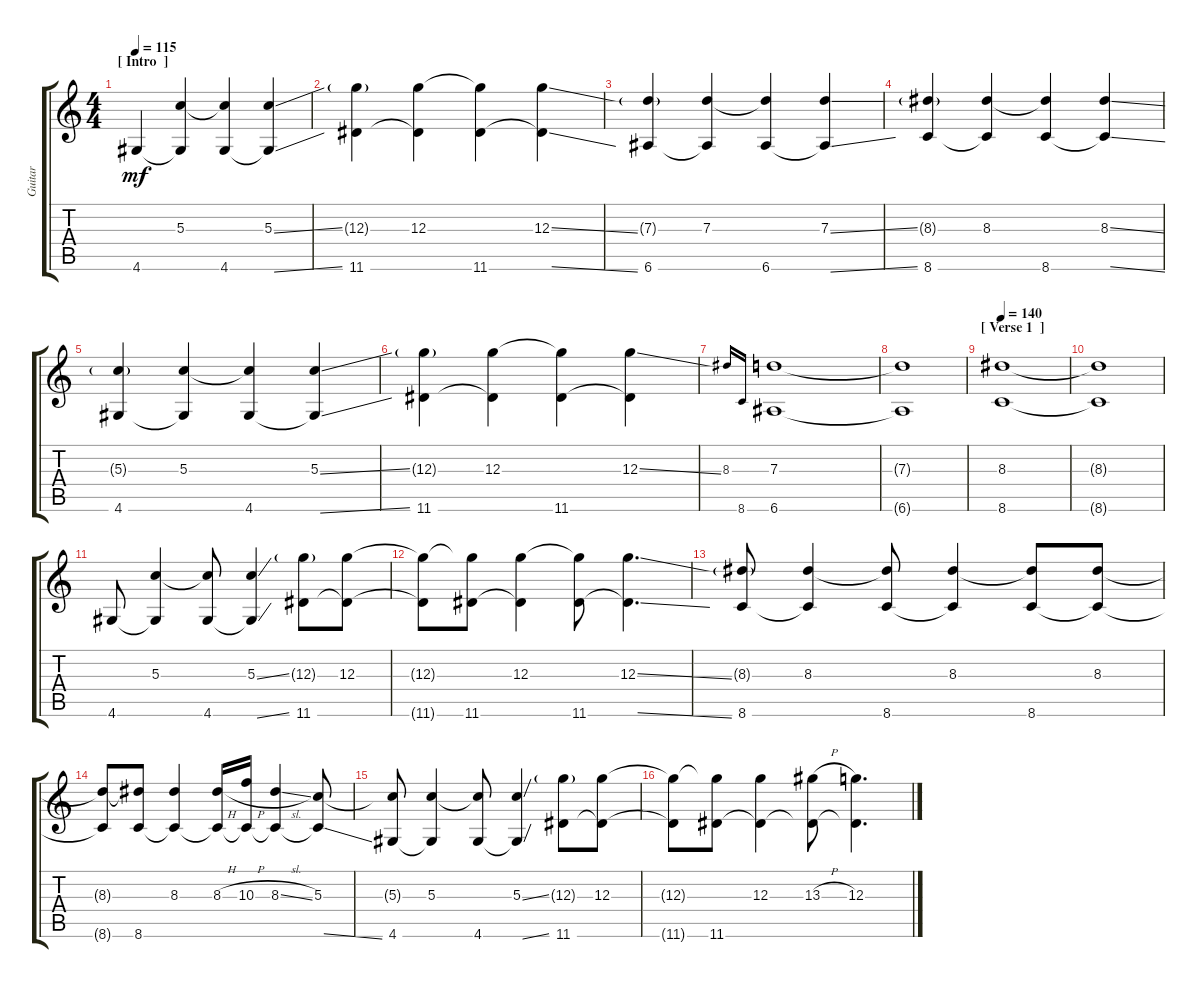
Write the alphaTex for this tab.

\track ("Guitar" "Guitar") {instrument electricguitarclean}
\staff {score tabs}
\tuning (E4 B3 G3 D3 A2 E2) {hide}
\ts (4 4)
\section ("" "[ Intro  ]")
\tempo 115
\clef g2
\ks c
4.6.4{dy mf instrument electricguitarclean} (5.3 4.6{t}).4 (5.3{t} 4.6).4 (5.3{ss} 4.6{ss t}).4 |
(12.3{g} 11.6).4 (12.3 11.6{t}).4 (12.3{t} 11.6).4 (12.3{ss} 11.6{ss t}).4 |
(7.3{g} 6.6).4 (7.3 6.6{t}).4 (7.3{t} 6.6).4 (7.3{ss} 6.6{ss t}).4 |
(8.3{g} 8.6).4 (8.3 8.6{t}).4 (8.3{t} 8.6).4 (8.3{ss} 8.6{ss t}).4 |
(5.3{g} 4.6).4 (5.3 4.6{t}).4 (5.3{t} 4.6).4 (5.3{ss} 4.6{ss t}).4 |
(12.3{g} 11.6).4 (12.3 11.6{t}).4 (12.3{t} 11.6).4 (12.3{ss} 11.6{t}).4 |
8.3.16{gr onbeat} 8.6.16{gr onbeat} (7.3 6.6).1 |
(7.3{t} 6.6{t}).1 |
\section ("" "[ Verse 1  ]")
\tempo 140
(8.3 8.6).1 |
(8.3{t} 8.6{t}).1 |
4.6.8 (5.3 4.6{t}).4 (5.3{t} 4.6).8 (5.3{ss} 4.6{ss t}).4 (12.3{g} 11.6).8 (12.3 11.6{t}).8 |
(12.3{t} 11.6{t}).8 (12.3{t} 11.6).8 (12.3 11.6{t}).4 (12.3{t} 11.6).8 (12.3{ss} 11.6{ss t}).4{d} |
(8.3{g} 8.6).8 (8.3 8.6{t}).4 (8.3{t} 8.6).8 (8.3 8.6{t}).4 (8.3{t} 8.6).8 (8.3 8.6{t}).8 |
(8.3{t} 8.6{t}).8 (8.3{t} 8.6).8 (8.3 8.6{t}).4 (8.3{h} 8.6{t}).16 (10.3{h} 8.6{t}).16 (8.3{sl} 8.6{t}).4 (5.3 8.6{ss t}).8 |
(5.3{t} 4.6).8 (5.3 4.6{t}).4 (5.3{t} 4.6).8 (5.3{ss} 4.6{ss t}).4 (12.3{g} 11.6).8 (12.3 11.6{t}).8 |
(12.3{t} 11.6{t}).8 (12.3{t} 11.6).8 (12.3 11.6{t}).4 (13.3{h} 11.6{t}).8 (12.3{ss} 11.6{ss t}).4{d}
